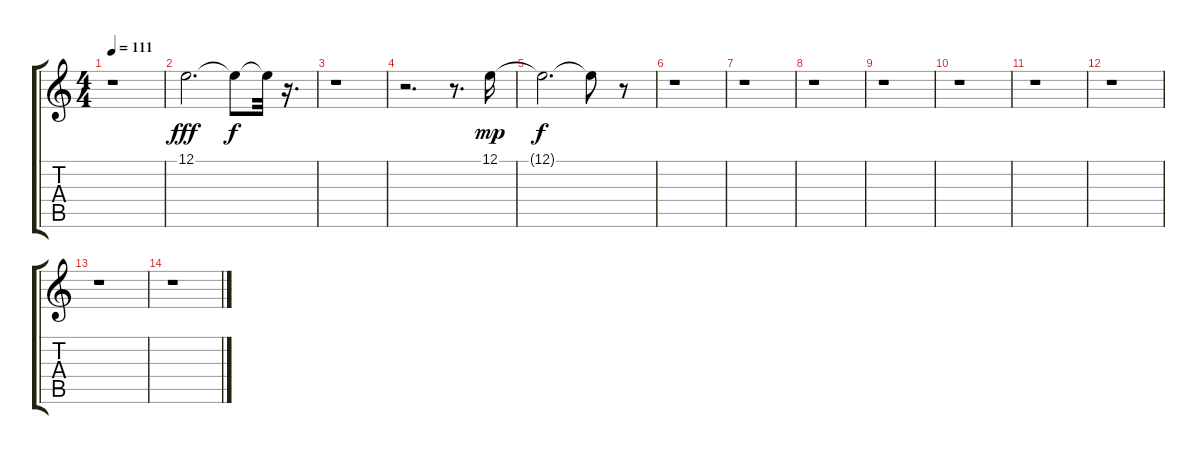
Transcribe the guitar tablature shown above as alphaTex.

\track "" {instrument synthstrings1}
\staff {score tabs}
\tuning (E4 B3 G3 D3 A2 E2) {hide}
\ts (4 4)
\tempo 111
\clef g2
\ks c
r.1{dy f} |
12.1.2{d dy fff} 12.1{t}.8{dy f} 12.1{t}.32 r.16{d} |
r.1 |
r.2{d} r.8{d} 12.1.16{dy mp} |
12.1{t}.2{d dy f} 12.1{t}.8 r.8 |
r.1 |
r.1 |
r.1 |
r.1 |
r.1 |
r.1 |
r.1 |
r.1 |
r.1
